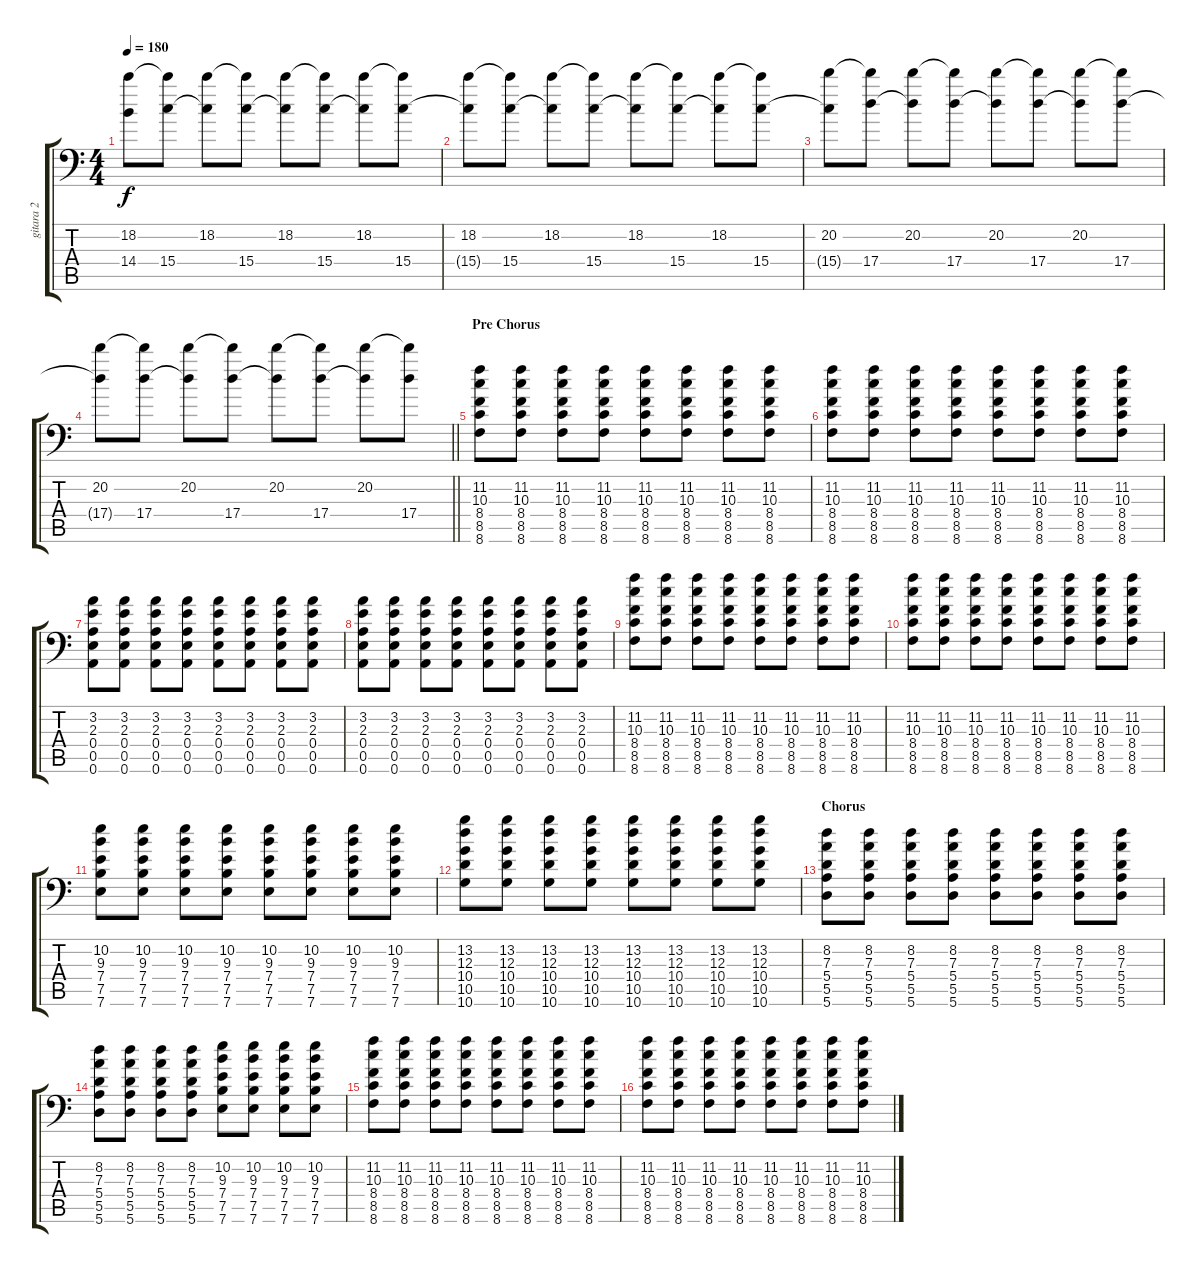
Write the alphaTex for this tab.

\track ("gitara 2" "gitara 2") {instrument distortionguitar}
\staff {score tabs}
\tuning (B3 Gb3 D3 A2 E2 A1) {hide}
\ts (4 4)
\tempo 180
\clef f4
\ks c
(18.2 14.4{t}).8{dy f} (18.2{t} 15.4).8 (18.2 15.4{t}).8 (18.2{t} 15.4).8 (18.2 15.4{t}).8 (18.2{t} 15.4).8 (18.2 15.4{t}).8 (18.2{t} 15.4).8 |
(18.2 15.4{t}).8 (18.2{t} 15.4).8 (18.2 15.4{t}).8 (18.2{t} 15.4).8 (18.2 15.4{t}).8 (18.2{t} 15.4).8 (18.2 15.4{t}).8 (18.2{t} 15.4).8 |
(20.2 15.4{t}).8 (20.2{t} 17.4).8 (20.2 17.4{t}).8 (20.2{t} 17.4).8 (20.2 17.4{t}).8 (20.2{t} 17.4).8 (20.2 17.4{t}).8 (20.2{t} 17.4).8 |
\barLineRight lightlight
(20.2 17.4{t}).8 (20.2{t} 17.4).8 (20.2 17.4{t}).8 (20.2{t} 17.4).8 (20.2 17.4{t}).8 (20.2{t} 17.4).8 (20.2 17.4{t}).8 (20.2{t} 17.4).8 |
\section ("" "Pre Chorus")
(11.2 10.3 8.4 8.5 8.6).8 (11.2 10.3 8.4 8.5 8.6).8 (11.2 10.3 8.4 8.5 8.6).8 (11.2 10.3 8.4 8.5 8.6).8 (11.2 10.3 8.4 8.5 8.6).8 (11.2 10.3 8.4 8.5 8.6).8 (11.2 10.3 8.4 8.5 8.6).8 (11.2 10.3 8.4 8.5 8.6).8 |
(11.2 10.3 8.4 8.5 8.6).8 (11.2 10.3 8.4 8.5 8.6).8 (11.2 10.3 8.4 8.5 8.6).8 (11.2 10.3 8.4 8.5 8.6).8 (11.2 10.3 8.4 8.5 8.6).8 (11.2 10.3 8.4 8.5 8.6).8 (11.2 10.3 8.4 8.5 8.6).8 (11.2 10.3 8.4 8.5 8.6).8 |
(3.2 2.3 0.4 0.5 0.6).8 (3.2 2.3 0.4 0.5 0.6).8 (3.2 2.3 0.4 0.5 0.6).8 (3.2 2.3 0.4 0.5 0.6).8 (3.2 2.3 0.4 0.5 0.6).8 (3.2 2.3 0.4 0.5 0.6).8 (3.2 2.3 0.4 0.5 0.6).8 (3.2 2.3 0.4 0.5 0.6).8 |
(3.2 2.3 0.4 0.5 0.6).8 (3.2 2.3 0.4 0.5 0.6).8 (3.2 2.3 0.4 0.5 0.6).8 (3.2 2.3 0.4 0.5 0.6).8 (3.2 2.3 0.4 0.5 0.6).8 (3.2 2.3 0.4 0.5 0.6).8 (3.2 2.3 0.4 0.5 0.6).8 (3.2 2.3 0.4 0.5 0.6).8 |
(11.2 10.3 8.4 8.5 8.6).8 (11.2 10.3 8.4 8.5 8.6).8 (11.2 10.3 8.4 8.5 8.6).8 (11.2 10.3 8.4 8.5 8.6).8 (11.2 10.3 8.4 8.5 8.6).8 (11.2 10.3 8.4 8.5 8.6).8 (11.2 10.3 8.4 8.5 8.6).8 (11.2 10.3 8.4 8.5 8.6).8 |
(11.2 10.3 8.4 8.5 8.6).8 (11.2 10.3 8.4 8.5 8.6).8 (11.2 10.3 8.4 8.5 8.6).8 (11.2 10.3 8.4 8.5 8.6).8 (11.2 10.3 8.4 8.5 8.6).8 (11.2 10.3 8.4 8.5 8.6).8 (11.2 10.3 8.4 8.5 8.6).8 (11.2 10.3 8.4 8.5 8.6).8 |
(10.2 9.3 7.4 7.5 7.6).8 (10.2 9.3 7.4 7.5 7.6).8 (10.2 9.3 7.4 7.5 7.6).8 (10.2 9.3 7.4 7.5 7.6).8 (10.2 9.3 7.4 7.5 7.6).8 (10.2 9.3 7.4 7.5 7.6).8 (10.2 9.3 7.4 7.5 7.6).8 (10.2 9.3 7.4 7.5 7.6).8 |
(13.2 12.3 10.4 10.5 10.6).8 (13.2 12.3 10.4 10.5 10.6).8 (13.2 12.3 10.4 10.5 10.6).8 (13.2 12.3 10.4 10.5 10.6).8 (13.2 12.3 10.4 10.5 10.6).8 (13.2 12.3 10.4 10.5 10.6).8 (13.2 12.3 10.4 10.5 10.6).8 (13.2 12.3 10.4 10.5 10.6).8 |
\section ("" "Chorus")
(8.2 7.3 5.4 5.5 5.6).8 (8.2 7.3 5.4 5.5 5.6).8 (8.2 7.3 5.4 5.5 5.6).8 (8.2 7.3 5.4 5.5 5.6).8 (8.2 7.3 5.4 5.5 5.6).8 (8.2 7.3 5.4 5.5 5.6).8 (8.2 7.3 5.4 5.5 5.6).8 (8.2 7.3 5.4 5.5 5.6).8 |
(8.2 7.3 5.4 5.5 5.6).8 (8.2 7.3 5.4 5.5 5.6).8 (8.2 7.3 5.4 5.5 5.6).8 (8.2 7.3 5.4 5.5 5.6).8 (10.2 9.3 7.4 7.5 7.6).8 (10.2 9.3 7.4 7.5 7.6).8 (10.2 9.3 7.4 7.5 7.6).8 (10.2 9.3 7.4 7.5 7.6).8 |
(11.2 10.3 8.4 8.5 8.6).8 (11.2 10.3 8.4 8.5 8.6).8 (11.2 10.3 8.4 8.5 8.6).8 (11.2 10.3 8.4 8.5 8.6).8 (11.2 10.3 8.4 8.5 8.6).8 (11.2 10.3 8.4 8.5 8.6).8 (11.2 10.3 8.4 8.5 8.6).8 (11.2 10.3 8.4 8.5 8.6).8 |
(11.2 10.3 8.4 8.5 8.6).8 (11.2 10.3 8.4 8.5 8.6).8 (11.2 10.3 8.4 8.5 8.6).8 (11.2 10.3 8.4 8.5 8.6).8 (11.2 10.3 8.4 8.5 8.6).8 (11.2 10.3 8.4 8.5 8.6).8 (11.2 10.3 8.4 8.5 8.6).8 (11.2 10.3 8.4 8.5 8.6).8
